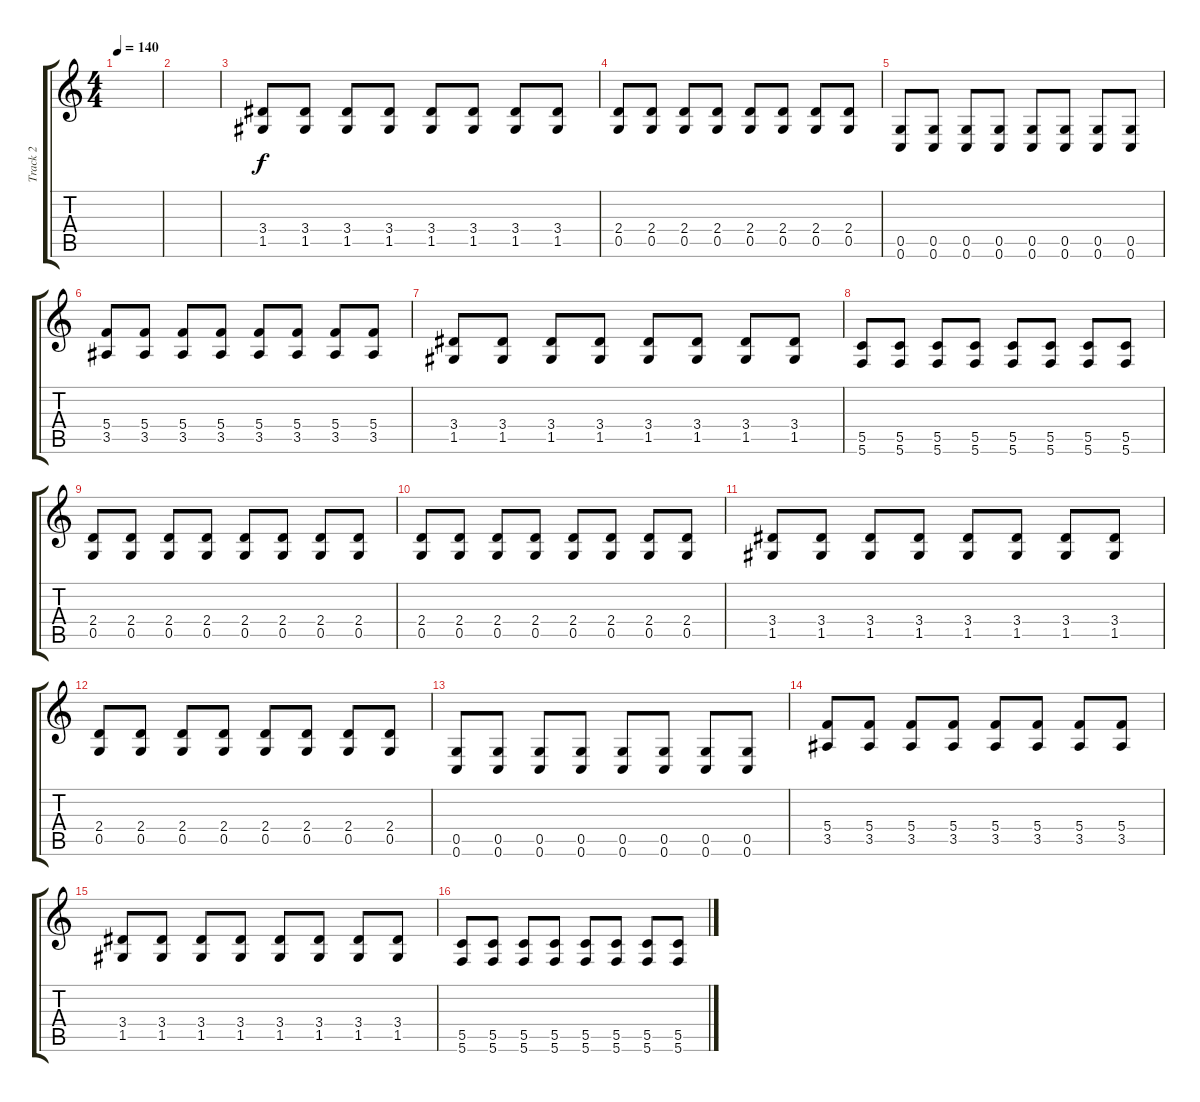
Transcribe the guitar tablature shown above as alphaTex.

\track ("Track 2" "Track 2") {instrument distortionguitar}
\staff {score tabs}
\tuning (D4 A3 F3 C3 G2 C2) {hide}
\ts (4 4)
\tempo 140
\clef g2
\ks c
|
|
(3.4 1.5).8 (3.4 1.5).8 (3.4 1.5).8 (3.4 1.5).8 (3.4 1.5).8 (3.4 1.5).8 (3.4 1.5).8 (3.4 1.5).8 |
(2.4 0.5).8 (2.4 0.5).8 (2.4 0.5).8 (2.4 0.5).8 (2.4 0.5).8 (2.4 0.5).8 (2.4 0.5).8 (2.4 0.5).8 |
(0.5 0.6).8 (0.5 0.6).8 (0.5 0.6).8 (0.5 0.6).8 (0.5 0.6).8 (0.5 0.6).8 (0.5 0.6).8 (0.5 0.6).8 |
(5.4 3.5).8 (5.4 3.5).8 (5.4 3.5).8 (5.4 3.5).8 (5.4 3.5).8 (5.4 3.5).8 (5.4 3.5).8 (5.4 3.5).8 |
(3.4 1.5).8 (3.4 1.5).8 (3.4 1.5).8 (3.4 1.5).8 (3.4 1.5).8 (3.4 1.5).8 (3.4 1.5).8 (3.4 1.5).8 |
(5.5 5.6).8 (5.5 5.6).8 (5.5 5.6).8 (5.5 5.6).8 (5.5 5.6).8 (5.5 5.6).8 (5.5 5.6).8 (5.5 5.6).8 |
(2.4 0.5).8 (2.4 0.5).8 (2.4 0.5).8 (2.4 0.5).8 (2.4 0.5).8 (2.4 0.5).8 (2.4 0.5).8 (2.4 0.5).8 |
(2.4 0.5).8 (2.4 0.5).8 (2.4 0.5).8 (2.4 0.5).8 (2.4 0.5).8 (2.4 0.5).8 (2.4 0.5).8 (2.4 0.5).8 |
(3.4 1.5).8 (3.4 1.5).8 (3.4 1.5).8 (3.4 1.5).8 (3.4 1.5).8 (3.4 1.5).8 (3.4 1.5).8 (3.4 1.5).8 |
(2.4 0.5).8 (2.4 0.5).8 (2.4 0.5).8 (2.4 0.5).8 (2.4 0.5).8 (2.4 0.5).8 (2.4 0.5).8 (2.4 0.5).8 |
(0.5 0.6).8 (0.5 0.6).8 (0.5 0.6).8 (0.5 0.6).8 (0.5 0.6).8 (0.5 0.6).8 (0.5 0.6).8 (0.5 0.6).8 |
(5.4 3.5).8 (5.4 3.5).8 (5.4 3.5).8 (5.4 3.5).8 (5.4 3.5).8 (5.4 3.5).8 (5.4 3.5).8 (5.4 3.5).8 |
(3.4 1.5).8 (3.4 1.5).8 (3.4 1.5).8 (3.4 1.5).8 (3.4 1.5).8 (3.4 1.5).8 (3.4 1.5).8 (3.4 1.5).8 |
(5.5 5.6).8 (5.5 5.6).8 (5.5 5.6).8 (5.5 5.6).8 (5.5 5.6).8 (5.5 5.6).8 (5.5 5.6).8 (5.5 5.6).8
